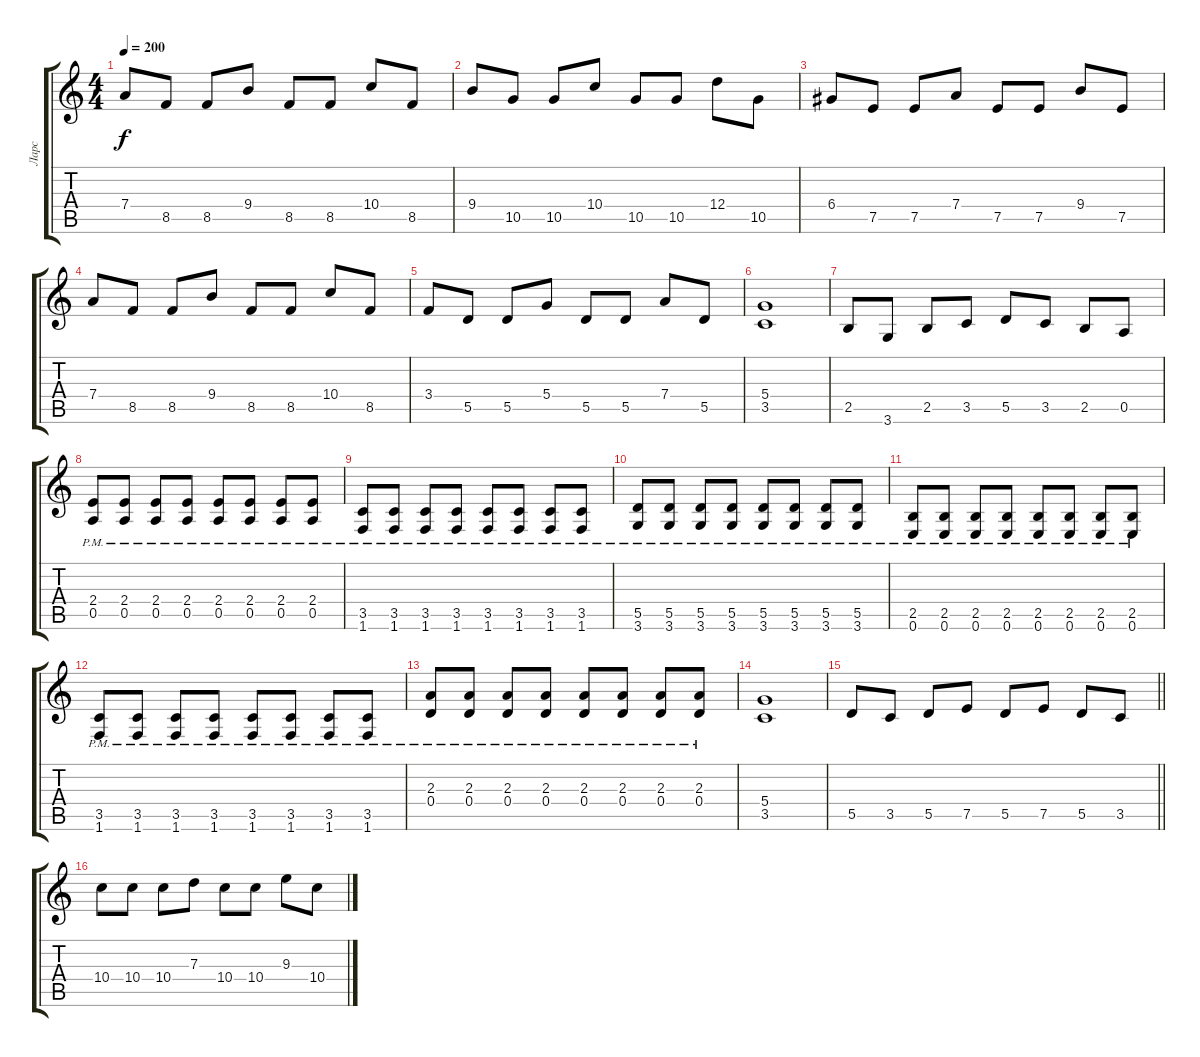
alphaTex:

\track ("Ларс" "Ларс") {instrument distortionguitar}
\staff {score tabs}
\tuning (E4 B3 G3 D3 A2 E2) {hide}
\ts (4 4)
\tempo 200
\clef g2
\ks c
7.4.8{dy f} 8.5.8 8.5.8 9.4.8 8.5.8 8.5.8 10.4.8 8.5.8 |
9.4.8 10.5.8 10.5.8 10.4.8 10.5.8 10.5.8 12.4.8 10.5.8 |
6.4.8 7.5.8 7.5.8 7.4.8 7.5.8 7.5.8 9.4.8 7.5.8 |
7.4.8 8.5.8 8.5.8 9.4.8 8.5.8 8.5.8 10.4.8 8.5.8 |
3.4.8 5.5.8 5.5.8 5.4.8 5.5.8 5.5.8 7.4.8 5.5.8 |
(5.4 3.5).1 |
2.5.8 3.6.8 2.5.8 3.5.8 5.5.8 3.5.8 2.5.8 0.5.8 |
(2.4{pm} 0.5{pm}).8 (2.4{pm} 0.5{pm}).8 (2.4{pm} 0.5{pm}).8 (2.4{pm} 0.5{pm}).8 (2.4{pm} 0.5{pm}).8 (2.4{pm} 0.5{pm}).8 (2.4{pm} 0.5{pm}).8 (2.4{pm} 0.5{pm}).8 |
(3.5{pm} 1.6{pm}).8 (3.5{pm} 1.6{pm}).8 (3.5{pm} 1.6{pm}).8 (3.5{pm} 1.6{pm}).8 (3.5{pm} 1.6{pm}).8 (3.5{pm} 1.6{pm}).8 (3.5{pm} 1.6{pm}).8 (3.5{pm} 1.6{pm}).8 |
(5.5{pm} 3.6{pm}).8 (5.5{pm} 3.6{pm}).8 (5.5{pm} 3.6{pm}).8 (5.5{pm} 3.6{pm}).8 (5.5{pm} 3.6{pm}).8 (5.5{pm} 3.6{pm}).8 (5.5{pm} 3.6{pm}).8 (5.5{pm} 3.6{pm}).8 |
(2.5{pm} 0.6{pm}).8 (2.5{pm} 0.6{pm}).8 (2.5{pm} 0.6{pm}).8 (2.5{pm} 0.6{pm}).8 (2.5{pm} 0.6{pm}).8 (2.5{pm} 0.6{pm}).8 (2.5{pm} 0.6{pm}).8 (2.5{pm} 0.6{pm}).8 |
(3.5{pm} 1.6{pm}).8 (3.5{pm} 1.6{pm}).8 (3.5{pm} 1.6{pm}).8 (3.5{pm} 1.6{pm}).8 (3.5{pm} 1.6{pm}).8 (3.5{pm} 1.6{pm}).8 (3.5{pm} 1.6{pm}).8 (3.5{pm} 1.6{pm}).8 |
(2.3{pm} 0.4{pm}).8 (2.3{pm} 0.4{pm}).8 (2.3{pm} 0.4{pm}).8 (2.3{pm} 0.4{pm}).8 (2.3{pm} 0.4{pm}).8 (2.3{pm} 0.4{pm}).8 (2.3{pm} 0.4{pm}).8 (2.3{pm} 0.4{pm}).8 |
(5.4 3.5).1 |
\barLineRight lightlight
5.5.8 3.5.8 5.5.8 7.5.8 5.5.8 7.5.8 5.5.8 3.5.8 |
10.4.8 10.4.8 10.4.8 7.3.8 10.4.8 10.4.8 9.3.8 10.4.8
